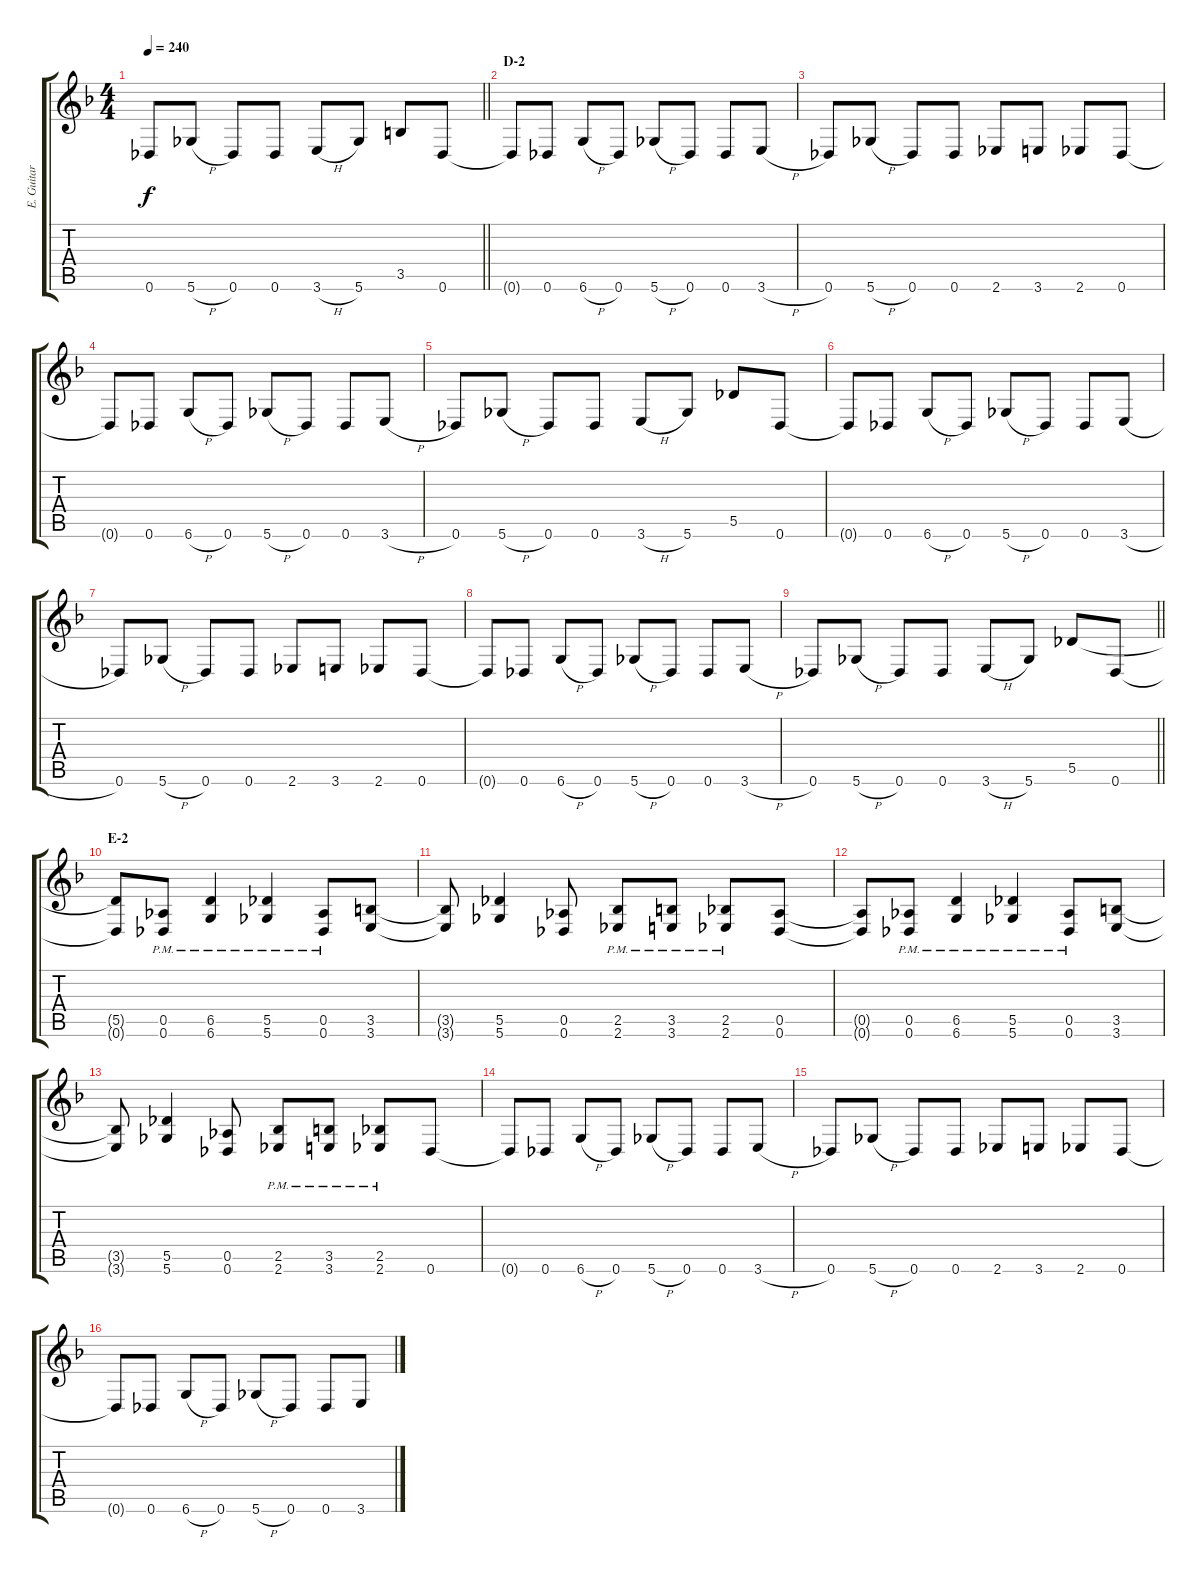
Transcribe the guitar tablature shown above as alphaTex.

\track ("E. Guitar II" "E. Guitar ") {instrument distortionguitar}
\staff {score tabs}
\tuning (Eb4 Bb3 Gb3 Db3 Ab2 Db2) {hide}
\ts (4 4)
\tempo 240
\clef g2
\barLineRight lightlight
\ks f
0.6.8{dy f} 5.6{h}.8 0.6.8 0.6.8 3.6{h}.8 5.6.8 3.5.8 0.6.8 |
\section ("" "D-2")
0.6{t}.8 0.6.8 6.6{h}.8 0.6.8 5.6{h}.8 0.6.8 0.6.8 3.6{h}.8 |
0.6.8 5.6{h}.8 0.6.8 0.6.8 2.6.8 3.6.8 2.6.8 0.6.8 |
0.6{t}.8 0.6.8 6.6{h}.8 0.6.8 5.6{h}.8 0.6.8 0.6.8 3.6{h}.8 |
0.6.8 5.6{h}.8 0.6.8 0.6.8 3.6{h}.8 5.6.8 5.5.8 0.6.8 |
0.6{t}.8 0.6.8 6.6{h}.8 0.6.8 5.6{h}.8 0.6.8 0.6.8 3.6{h}.8 |
0.6.8 5.6{h}.8 0.6.8 0.6.8 2.6.8 3.6.8 2.6.8 0.6.8 |
0.6{t}.8 0.6.8 6.6{h}.8 0.6.8 5.6{h}.8 0.6.8 0.6.8 3.6{h}.8 |
\barLineRight lightlight
0.6.8 5.6{h}.8 0.6.8 0.6.8 3.6{h}.8 5.6.8 5.5.8 0.6.8 |
\section ("" "E-2")
(5.5{t} 0.6{t}).8 (0.5{pm} 0.6{pm}).8 (6.5{pm} 6.6{pm}).4 (5.5{pm} 5.6{pm}).4 (0.5{pm} 0.6{pm}).8 (3.5 3.6).8 |
(3.5{t} 3.6{t}).8 (5.5 5.6).4 (0.5 0.6).8 (2.5{pm} 2.6{pm}).8 (3.5{pm} 3.6{pm}).8 (2.5{pm} 2.6{pm}).8 (0.5 0.6).8 |
(0.5{t} 0.6{t}).8 (0.5{pm} 0.6{pm}).8 (6.5{pm} 6.6{pm}).4 (5.5{pm} 5.6{pm}).4 (0.5{pm} 0.6{pm}).8 (3.5 3.6).8 |
(3.5{t} 3.6{t}).8 (5.5 5.6).4 (0.5 0.6).8 (2.5{pm} 2.6{pm}).8 (3.5{pm} 3.6{pm}).8 (2.5{pm} 2.6{pm}).8 0.6.8 |
0.6{t}.8 0.6.8 6.6{h}.8 0.6.8 5.6{h}.8 0.6.8 0.6.8 3.6{h}.8 |
0.6.8 5.6{h}.8 0.6.8 0.6.8 2.6.8 3.6.8 2.6.8 0.6.8 |
0.6{t}.8 0.6.8 6.6{h}.8 0.6.8 5.6{h}.8 0.6.8 0.6.8 3.6{h}.8
